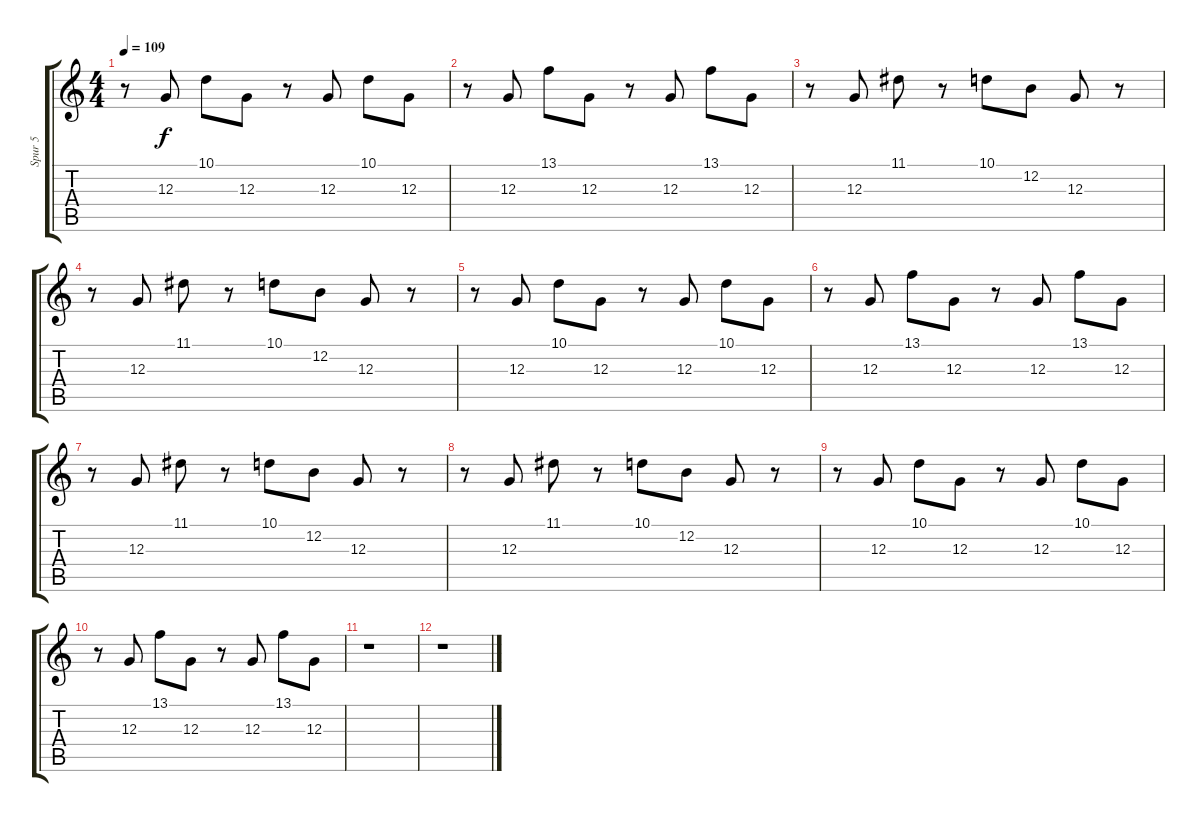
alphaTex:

\track ("Spur 5" "Spur 5") {instrument drawbarorgan}
\staff {score tabs}
\tuning (E4 B3 G3 D3 A2 E2) {hide}
\ts (4 4)
\tempo 109
\clef g2
\ks c
r.8{dy f} 12.3.8 10.1.8 12.3.8 r.8 12.3.8 10.1.8 12.3.8 |
r.8 12.3.8 13.1.8 12.3.8 r.8 12.3.8 13.1.8 12.3.8 |
r.8 12.3.8 11.1.8 r.8 10.1.8 12.2.8 12.3.8 r.8 |
r.8 12.3.8 11.1.8 r.8 10.1.8 12.2.8 12.3.8 r.8 |
r.8 12.3.8 10.1.8 12.3.8 r.8 12.3.8 10.1.8 12.3.8 |
r.8 12.3.8 13.1.8 12.3.8 r.8 12.3.8 13.1.8 12.3.8 |
r.8 12.3.8 11.1.8 r.8 10.1.8 12.2.8 12.3.8 r.8 |
r.8 12.3.8 11.1.8 r.8 10.1.8 12.2.8 12.3.8 r.8 |
r.8 12.3.8 10.1.8 12.3.8 r.8 12.3.8 10.1.8 12.3.8 |
r.8 12.3.8 13.1.8 12.3.8 r.8 12.3.8 13.1.8 12.3.8 |
r.1 |
r.1
